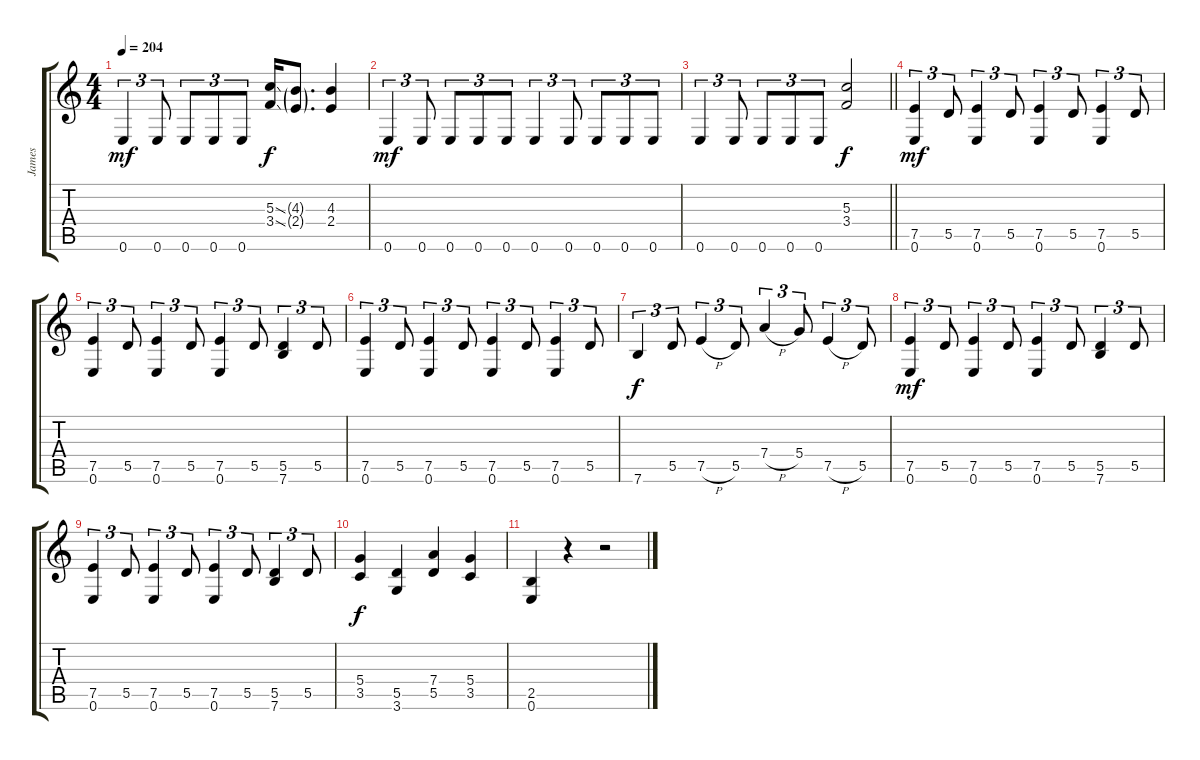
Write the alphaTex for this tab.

\track ("James" "James") {instrument distortionguitar}
\staff {score tabs}
\tuning (E4 B3 G3 D3 A2 E2) {hide}
\ts (4 4)
\tempo 204
\clef g2
\ks c
0.6.4{tu (3 2) dy mf} 0.6.8{tu (3 2)} 0.6.8{tu (3 2)} 0.6.8{tu (3 2)} 0.6.8{tu (3 2)} (5.3{ss} 3.4{ss}).16{dy f} (4.3{g} 2.4{g}).8{d} (4.3 2.4).4 |
0.6.4{tu (3 2) dy mf} 0.6.8{tu (3 2)} 0.6.8{tu (3 2)} 0.6.8{tu (3 2)} 0.6.8{tu (3 2)} 0.6.4{tu (3 2)} 0.6.8{tu (3 2)} 0.6.8{tu (3 2)} 0.6.8{tu (3 2)} 0.6.8{tu (3 2)} |
\barLineRight lightlight
0.6.4{tu (3 2)} 0.6.8{tu (3 2)} 0.6.8{tu (3 2)} 0.6.8{tu (3 2)} 0.6.8{tu (3 2)} (5.3 3.4).2{dy f} |
(7.5 0.6).4{tu (3 2) dy mf} 5.5.8{tu (3 2)} (7.5 0.6).4{tu (3 2)} 5.5.8{tu (3 2)} (7.5 0.6).4{tu (3 2)} 5.5.8{tu (3 2)} (7.5 0.6).4{tu (3 2)} 5.5.8{tu (3 2)} |
(7.5 0.6).4{tu (3 2)} 5.5.8{tu (3 2)} (7.5 0.6).4{tu (3 2)} 5.5.8{tu (3 2)} (7.5 0.6).4{tu (3 2)} 5.5.8{tu (3 2)} (5.5 7.6).4{tu (3 2)} 5.5.8{tu (3 2)} |
(7.5 0.6).4{tu (3 2)} 5.5.8{tu (3 2)} (7.5 0.6).4{tu (3 2)} 5.5.8{tu (3 2)} (7.5 0.6).4{tu (3 2)} 5.5.8{tu (3 2)} (7.5 0.6).4{tu (3 2)} 5.5.8{tu (3 2)} |
7.6.4{tu (3 2) dy f} 5.5.8{tu (3 2)} 7.5{h}.4{tu (3 2)} 5.5.8{tu (3 2)} 7.4{h}.4{tu (3 2)} 5.4.8{tu (3 2)} 7.5{h}.4{tu (3 2)} 5.5.8{tu (3 2)} |
(7.5 0.6).4{tu (3 2) dy mf} 5.5.8{tu (3 2)} (7.5 0.6).4{tu (3 2)} 5.5.8{tu (3 2)} (7.5 0.6).4{tu (3 2)} 5.5.8{tu (3 2)} (5.5 7.6).4{tu (3 2)} 5.5.8{tu (3 2)} |
(7.5 0.6).4{tu (3 2)} 5.5.8{tu (3 2)} (7.5 0.6).4{tu (3 2)} 5.5.8{tu (3 2)} (7.5 0.6).4{tu (3 2)} 5.5.8{tu (3 2)} (5.5 7.6).4{tu (3 2)} 5.5.8{tu (3 2)} |
(5.4 3.5).4{dy f} (5.5 3.6).4 (7.4 5.5).4 (5.4 3.5).4 |
(2.5 0.6).4 r.4 r.2
